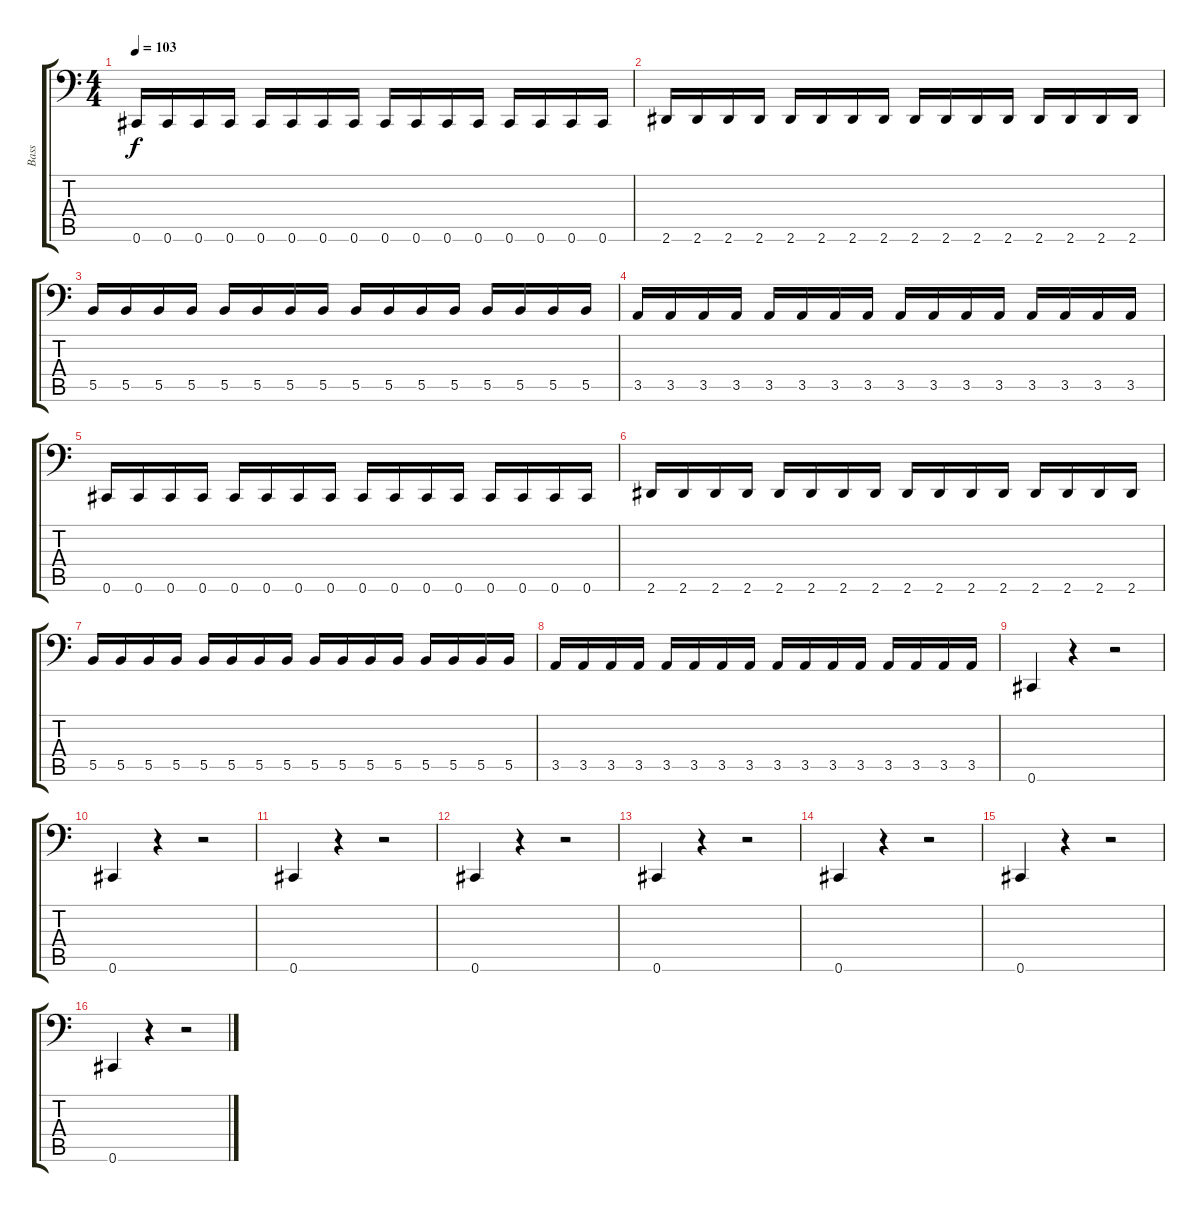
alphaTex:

\track ("Bass" "Bass") {instrument electricbasspick}
\staff {score tabs}
\tuning (Db3 Ab2 E2 B1 Gb1 Db1) {hide}
\ts (4 4)
\tempo 103
\clef f4
\ks c
0.6.16{dy f} 0.6.16 0.6.16 0.6.16 0.6.16 0.6.16 0.6.16 0.6.16 0.6.16 0.6.16 0.6.16 0.6.16 0.6.16 0.6.16 0.6.16 0.6.16 |
2.6.16 2.6.16 2.6.16 2.6.16 2.6.16 2.6.16 2.6.16 2.6.16 2.6.16 2.6.16 2.6.16 2.6.16 2.6.16 2.6.16 2.6.16 2.6.16 |
5.5.16 5.5.16 5.5.16 5.5.16 5.5.16 5.5.16 5.5.16 5.5.16 5.5.16 5.5.16 5.5.16 5.5.16 5.5.16 5.5.16 5.5.16 5.5.16 |
3.5.16 3.5.16 3.5.16 3.5.16 3.5.16 3.5.16 3.5.16 3.5.16 3.5.16 3.5.16 3.5.16 3.5.16 3.5.16 3.5.16 3.5.16 3.5.16 |
0.6.16 0.6.16 0.6.16 0.6.16 0.6.16 0.6.16 0.6.16 0.6.16 0.6.16 0.6.16 0.6.16 0.6.16 0.6.16 0.6.16 0.6.16 0.6.16 |
2.6.16 2.6.16 2.6.16 2.6.16 2.6.16 2.6.16 2.6.16 2.6.16 2.6.16 2.6.16 2.6.16 2.6.16 2.6.16 2.6.16 2.6.16 2.6.16 |
5.5.16 5.5.16 5.5.16 5.5.16 5.5.16 5.5.16 5.5.16 5.5.16 5.5.16 5.5.16 5.5.16 5.5.16 5.5.16 5.5.16 5.5.16 5.5.16 |
3.5.16 3.5.16 3.5.16 3.5.16 3.5.16 3.5.16 3.5.16 3.5.16 3.5.16 3.5.16 3.5.16 3.5.16 3.5.16 3.5.16 3.5.16 3.5.16 |
0.6.4 r.4 r.2 |
0.6.4 r.4 r.2 |
0.6.4 r.4 r.2 |
0.6.4 r.4 r.2 |
0.6.4 r.4 r.2 |
0.6.4 r.4 r.2 |
0.6.4 r.4 r.2 |
0.6.4 r.4 r.2
